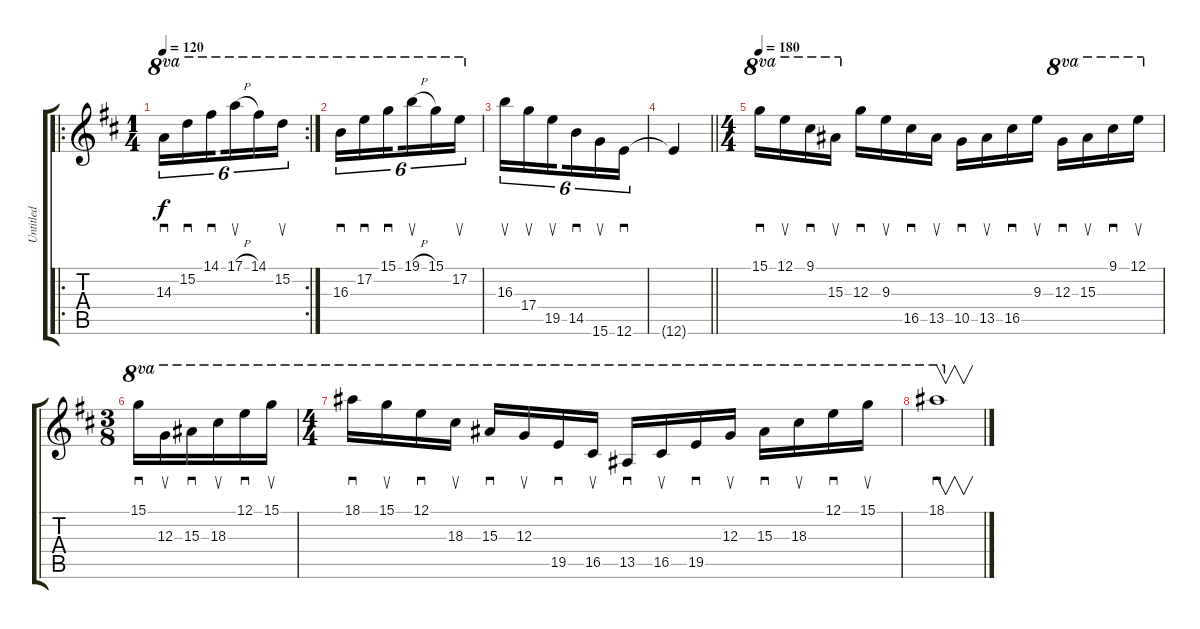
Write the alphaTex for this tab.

\track ("Untitled" "Untitled") {instrument overdrivenguitar}
\staff {score tabs}
\tuning (E4 B3 G3 D3 A2 E2) {hide}
\ro
\rc 2
\ts (1 4)
\tempo 120
\clef g2
\ks d
14.3.16{sd tu (6 4) ot 8va dy f} 15.2.16{sd tu (6 4) ot 8va} 14.1.16{sd tu (6 4) ot 8va beam splitsecondary} 17.1{h}.16{su tu (6 4) ot 8va} 14.1.16{tu (6 4) ot 8va} 15.2.16{su tu (6 4) ot 8va} |
16.3.16{sd tu (6 4) ot 8va} 17.2.16{sd tu (6 4) ot 8va} 15.1.16{sd tu (6 4) ot 8va beam splitsecondary} 19.1{h}.16{su tu (6 4) ot 8va} 15.1.16{tu (6 4) ot 8va} 17.2.16{su tu (6 4) ot 8va} |
16.3.16{su tu (6 4)} 17.4.16{su tu (6 4)} 19.5.16{su tu (6 4) beam splitsecondary} 14.5.16{sd tu (6 4)} 15.6.16{su tu (6 4)} 12.6.16{sd tu (6 4)} |
\barLineRight lightlight
12.6{t}.4 |
\ts (4 4)
\tempo 180
15.1.16{sd ot 8va} 12.1.16{su ot 8va} 9.1.16{sd ot 8va} 15.3.16{su ot 8va} 12.3.16{sd} 9.3.16{su} 16.5.16{sd} 13.5.16{su} 10.5.16{sd} 13.5.16{su} 16.5.16{sd} 9.3.16{su} 12.3.16{sd ot 8va} 15.3.16{su ot 8va} 9.1.16{sd ot 8va} 12.1.16{su ot 8va} |
\ts (3 8)
15.1.16{sd ot 8va} 12.3.16{su ot 8va} 15.3.16{sd ot 8va} 18.3.16{su ot 8va} 12.1.16{sd ot 8va} 15.1.16{su ot 8va} |
\ts (4 4)
18.1.16{sd ot 8va} 15.1.16{su ot 8va} 12.1.16{sd ot 8va} 18.3.16{su ot 8va} 15.3.16{sd ot 8va} 12.3.16{su ot 8va} 19.5.16{sd ot 8va} 16.5.16{su ot 8va} 13.5.16{sd ot 8va} 16.5.16{su ot 8va} 19.5.16{sd ot 8va} 12.3.16{su ot 8va} 15.3.16{sd ot 8va} 18.3.16{su ot 8va} 12.1.16{sd ot 8va} 15.1.16{su ot 8va} |
18.1.1{v sd ot 8va}
